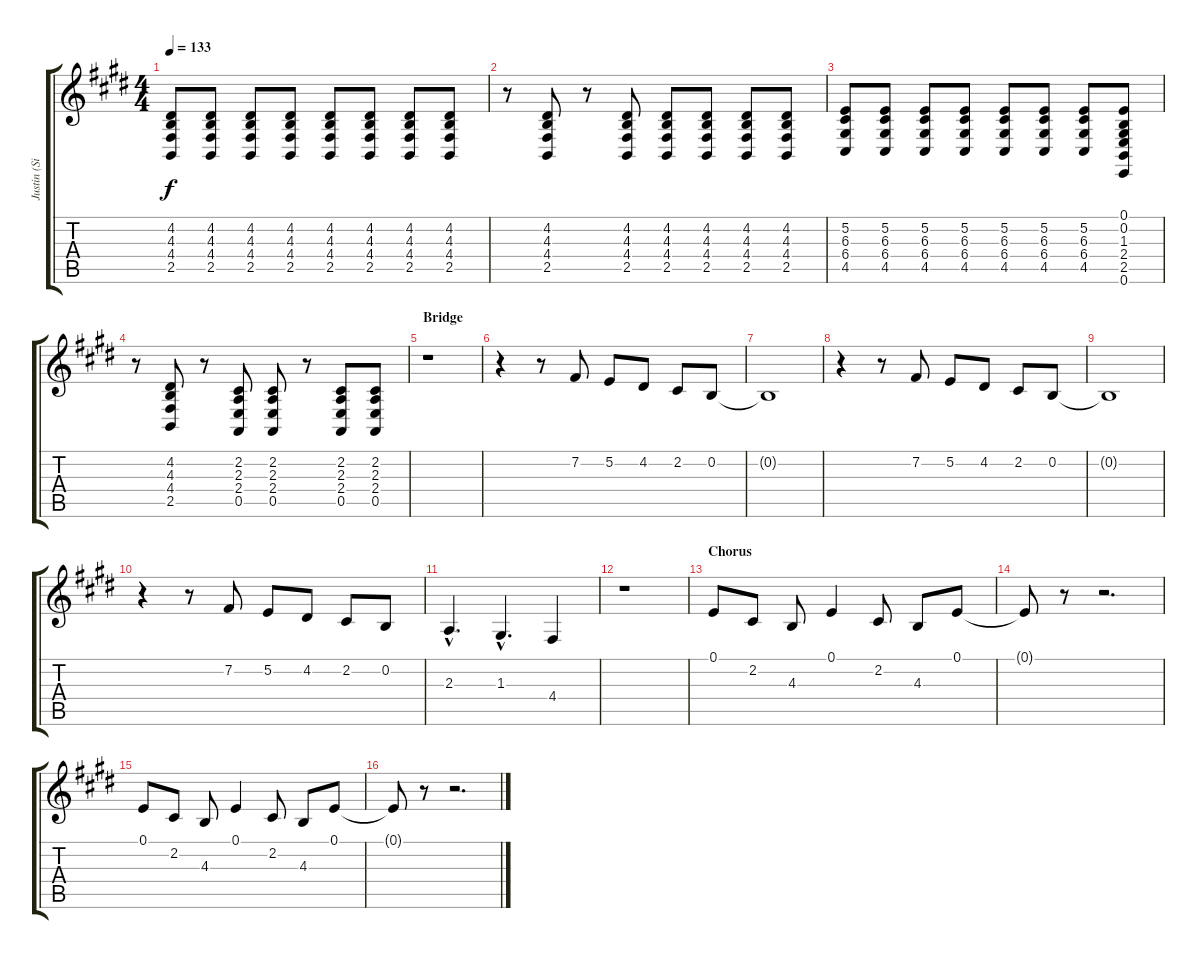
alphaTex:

\track ("Justin (Sitar/Acoustic Guitar)" "Justin (Si") {instrument sitar}
\staff {score tabs}
\tuning (E4 B3 G3 D3 A2 E2) {hide}
\ts (4 4)
\tempo 133
\clef g2
\ks e
(4.2 4.3 4.4 2.5).8{dy f} (4.2 4.3 4.4 2.5).8 (4.2 4.3 4.4 2.5).8 (4.2 4.3 4.4 2.5).8 (4.2 4.3 4.4 2.5).8 (4.2 4.3 4.4 2.5).8 (4.2 4.3 4.4 2.5).8 (4.2 4.3 4.4 2.5).8 |
r.8 (4.2 4.3 4.4 2.5).8 r.8 (4.2 4.3 4.4 2.5).8 (4.2 4.3 4.4 2.5).8 (4.2 4.3 4.4 2.5).8 (4.2 4.3 4.4 2.5).8 (4.2 4.3 4.4 2.5).8 |
(5.2 6.3 6.4 4.5).8 (5.2 6.3 6.4 4.5).8 (5.2 6.3 6.4 4.5).8 (5.2 6.3 6.4 4.5).8 (5.2 6.3 6.4 4.5).8 (5.2 6.3 6.4 4.5).8 (5.2 6.3 6.4 4.5).8 (0.1 0.2 1.3 2.4 2.5 0.6).8 |
r.8 (4.2 4.3 4.4 2.5).8 r.8 (2.2 2.3 2.4 0.5).8 (2.2 2.3 2.4 0.5).8 r.8 (2.2 2.3 2.4 0.5).8 (2.2 2.3 2.4 0.5).8 |
\section ("" "Bridge")
r.1{volume 12 instrument sitar} |
r.4 r.8 7.2.8 5.2.8 4.2.8 2.2.8 0.2.8 |
0.2{t}.1 |
r.4 r.8 7.2.8 5.2.8 4.2.8 2.2.8 0.2.8 |
0.2{t}.1 |
r.4 r.8 7.2.8 5.2.8 4.2.8 2.2.8 0.2.8 |
2.3{hac}.4{d} 1.3{hac}.4{d} 4.4.4 |
r.1 |
\section ("" "Chorus")
0.1.8{volume 10} 2.2.8 4.3.8 0.1.4 2.2.8 4.3.8 0.1.8 |
0.1{t}.8 r.8 r.2{d} |
0.1.8 2.2.8 4.3.8 0.1.4 2.2.8 4.3.8 0.1.8 |
0.1{t}.8 r.8 r.2{d}
